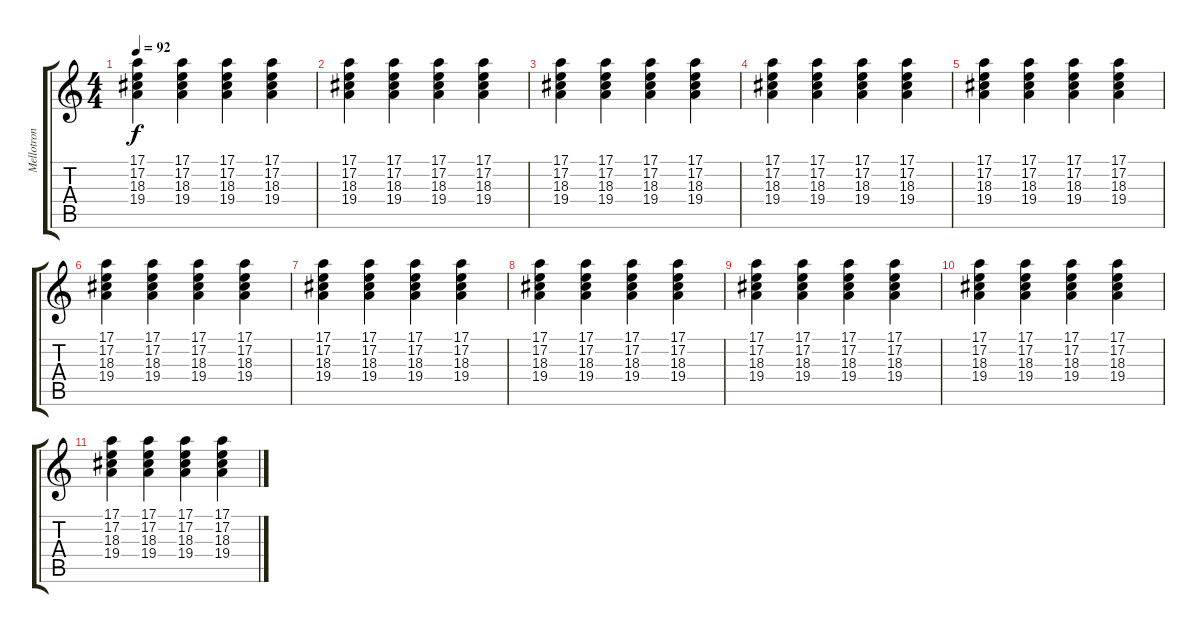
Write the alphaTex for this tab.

\track ("Mellotron" "Mellotron") {instrument recorder}
\staff {score tabs}
\tuning (E4 B3 G3 D3 A2 E2) {hide}
\ts (4 4)
\tempo 92
\clef g2
\ks c
(17.1 17.2 18.3 19.4).4{dy f instrument acousticgrandpiano} (17.1 17.2 18.3 19.4).4 (17.1 17.2 18.3 19.4).4 (17.1 17.2 18.3 19.4).4 |
(17.1 17.2 18.3 19.4).4{instrument acousticgrandpiano} (17.1 17.2 18.3 19.4).4 (17.1 17.2 18.3 19.4).4 (17.1 17.2 18.3 19.4).4 |
(17.1 17.2 18.3 19.4).4{instrument acousticgrandpiano} (17.1 17.2 18.3 19.4).4 (17.1 17.2 18.3 19.4).4 (17.1 17.2 18.3 19.4).4 |
(17.1 17.2 18.3 19.4).4{instrument acousticgrandpiano} (17.1 17.2 18.3 19.4).4 (17.1 17.2 18.3 19.4).4 (17.1 17.2 18.3 19.4).4 |
(17.1 17.2 18.3 19.4).4{instrument acousticgrandpiano} (17.1 17.2 18.3 19.4).4 (17.1 17.2 18.3 19.4).4 (17.1 17.2 18.3 19.4).4 |
(17.1 17.2 18.3 19.4).4{instrument acousticgrandpiano} (17.1 17.2 18.3 19.4).4 (17.1 17.2 18.3 19.4).4 (17.1 17.2 18.3 19.4).4 |
(17.1 17.2 18.3 19.4).4{instrument acousticgrandpiano} (17.1 17.2 18.3 19.4).4 (17.1 17.2 18.3 19.4).4 (17.1 17.2 18.3 19.4).4 |
(17.1 17.2 18.3 19.4).4{instrument acousticgrandpiano} (17.1 17.2 18.3 19.4).4 (17.1 17.2 18.3 19.4).4 (17.1 17.2 18.3 19.4).4 |
(17.1 17.2 18.3 19.4).4{instrument acousticgrandpiano} (17.1 17.2 18.3 19.4).4 (17.1 17.2 18.3 19.4).4 (17.1 17.2 18.3 19.4).4 |
(17.1 17.2 18.3 19.4).4{instrument acousticgrandpiano} (17.1 17.2 18.3 19.4).4 (17.1 17.2 18.3 19.4).4 (17.1 17.2 18.3 19.4).4 |
(17.1 17.2 18.3 19.4).4{instrument acousticgrandpiano} (17.1 17.2 18.3 19.4).4 (17.1 17.2 18.3 19.4).4 (17.1 17.2 18.3 19.4).4
